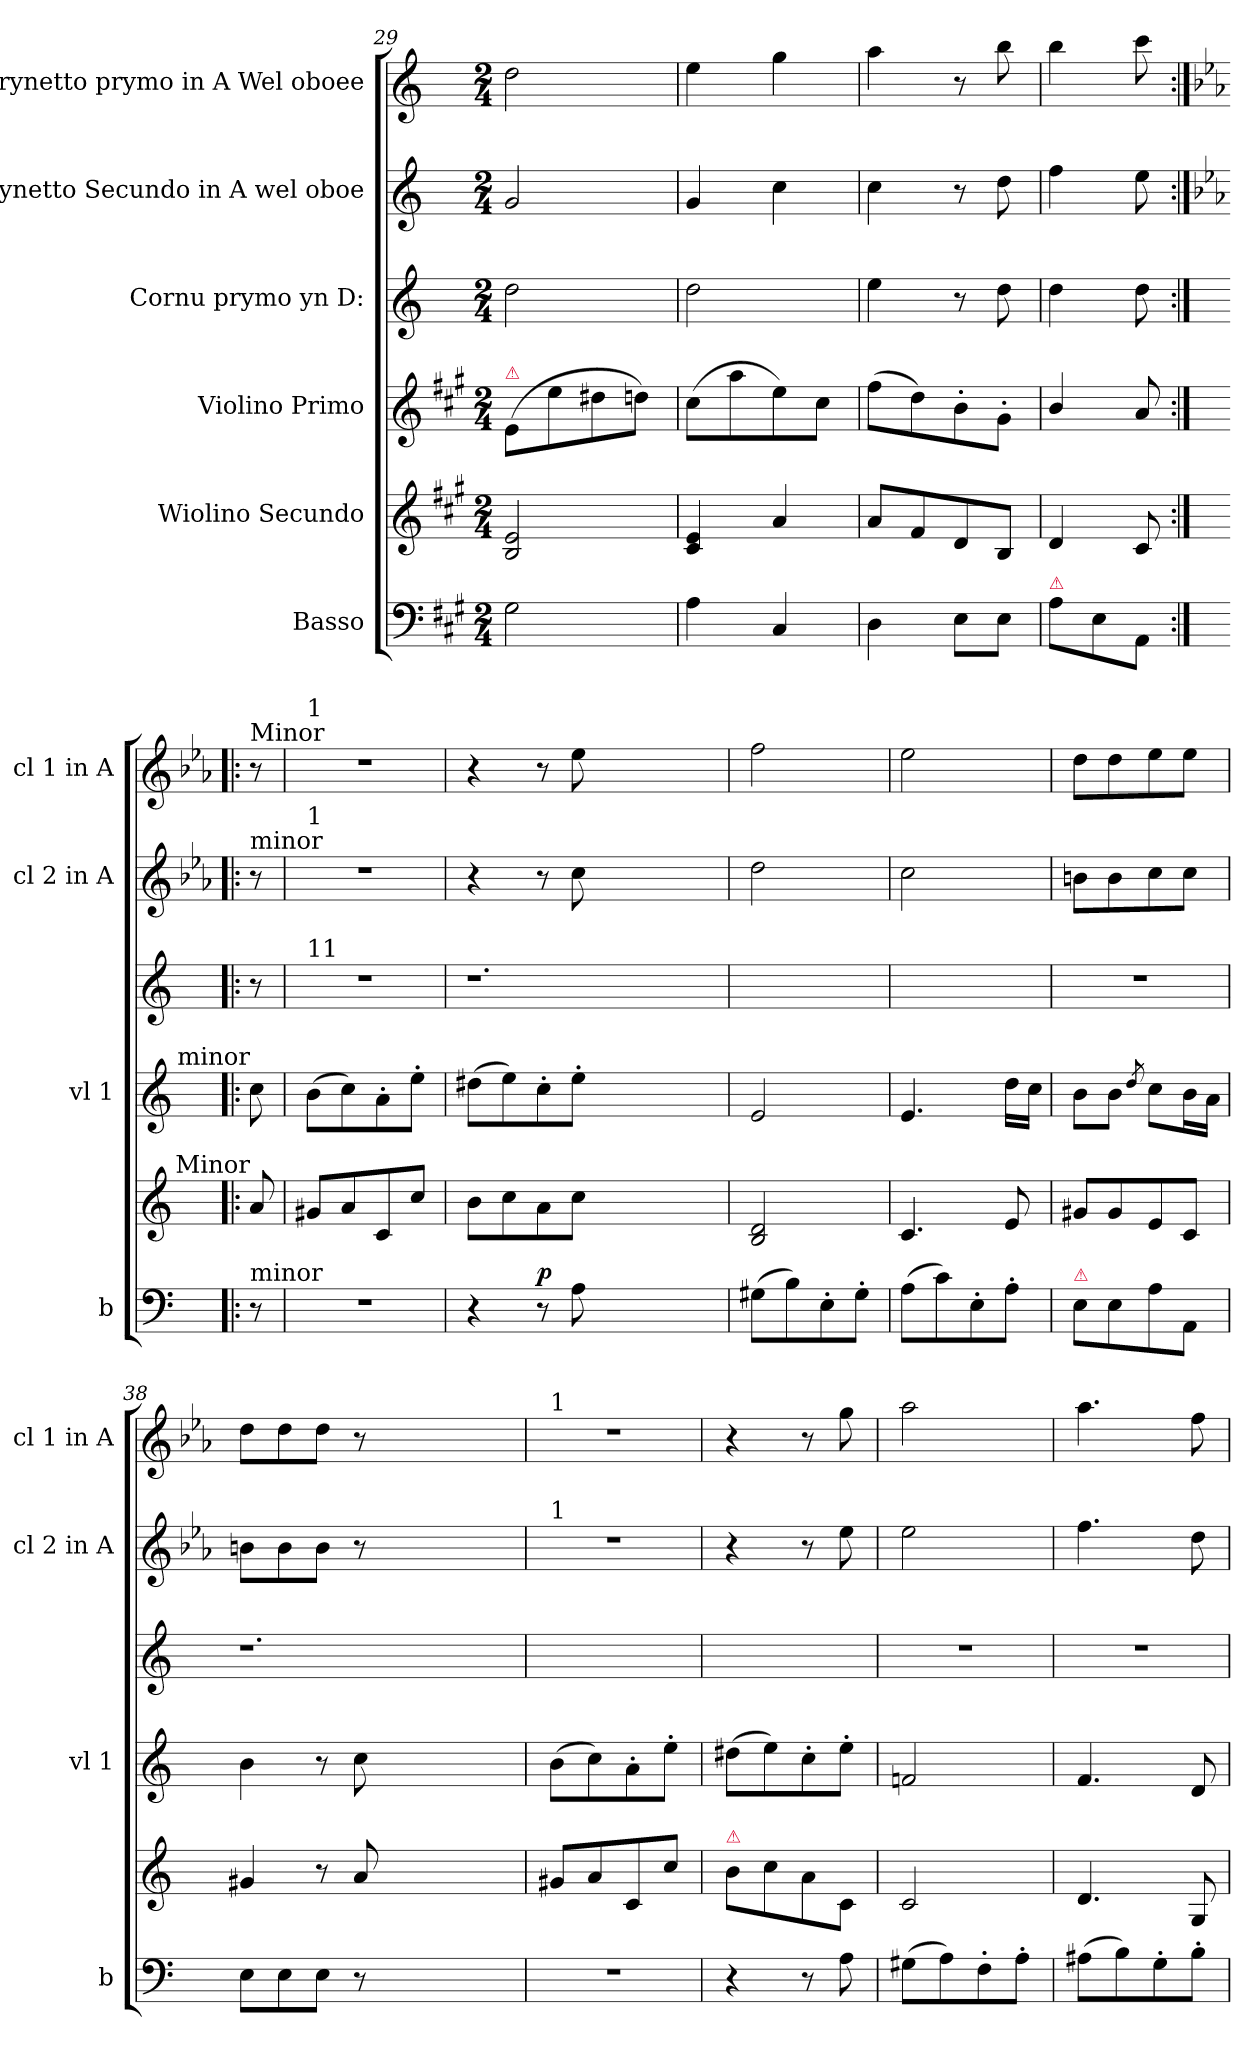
**kern	**dynam	**kern	**kern	**kern	**kern	**kern
*part6	*part6	*part5	*part4	*part3	*part2	*part1
*staff6	*staff6	*staff5	*staff4	*staff3	*staff2	*staff1
*I"Basso	*	*I"Wiolino Secundo	*I"Violino Primo	*I"Cornu prymo yn D:	*I"Clarynetto Secundo in A wel oboe	*I"Clarynetto prymo in A Wel oboee
*I'b	*	*	*I'vl 1	*	*I'cl 2 in A	*I'cl 1 in A
*clefF4	*	*clefG2	*clefG2	*clefG2	*clefG2	*clefG2
*	*	*	*	*ITrd6c10	*ITrd2c3	*ITrd2c3
*k[f#c#g#]	*	*k[f#c#g#]	*k[f#c#g#]	*k[f#c#]	*k[f#c#g#]	*k[f#c#g#]
*A:	*	*A:	*A:	*	*A:	*A:
*M2/4	*	*M2/4	*M2/4	*M2/4	*M2/4	*M2/4
=29	=29	=29	=29	=29	=29	=29
!	!	!	!LO:TX:a:color=crimson:t=⚠	!	!	!
2G#\	.	2B/ 2e/	(8e/L	2e\	2e/	2b\
.	.	.	8ee\	.	.	.
.	.	.	8dd#X\	.	.	.
.	.	.	8ddn\J)	.	.	.
=30	=30	=30	=30	=30	=30	=30
4A\	.	4c#/ 4e/	(8cc#\L	2e\	4e/	4cc#\
.	.	.	8aa\	.	.	.
4C#/	.	4a/	8ee\)	.	4a\	4ee\
.	.	.	8cc#\J	.	.	.
=31	=31	=31	=31	=31	=31	=31
4D\	.	8a/L	(8ff#\L	4f#\	4a\	4ff#\
.	.	8f#/	8dd\)	.	.	.
8E\L	.	8d/	8b'\	8r	8r	8r
8E\J	.	8B/J	8g#'\J	8e\	8b\	8gg#\
=32	=32	=32	=32	=32	=32	=32
!LO:TX:a:color=crimson:t=⚠	!	!	!	!	!	!
8A\L	.	4d/	4b/	4e\	4dd\	4gg#\
8E\	.	.	.	.	.	.
8AA/J	.	8c#/	8a/	8e\	8cc#\	8aa\
=:|!|:	=:|!|:	=:|!|:	=:|!|:	=:|!|:	=:|!|:	=:|!|:
*k[]	*	*k[]	*k[]	*k[f#c#]	*k[]	*k[]
!	!	!	!	!	!	!LO:TX:a:t=Minor
!	!	!	!	!	!LO:TX:a:t=minor	!
!	!	!	!LO:TX:a:rj:t=minor	!	!	!
!	!	!LO:TX:a:rj:t=Minor	!	!	!	!
!LO:TX:a:t=minor	!	!	!	!	!	!
8r	.	8a/	8cc\	8r	8r	8r
=33	=33	=33	=33	=33	=33	=33
!	!	!	!	!	!	!LO:TX:a:t=1
!	!	!	!	!	!LO:TX:a:t=1	!
!	!	!	!	!LO:TX:a:t=11	!	!
2r	.	8g#X/L	(8b\L	2r	2r	2r
.	.	8a/	8cc\)	.	.	.
.	.	8c/	8a'\	.	.	.
.	.	8cc/J	8ee'\J	.	.	.
=34	=34	=34	=34	=34	=34	=34
4r	.	8b\L	(8dd#X\L	1.r	4r	4r
.	.	8cc\	8ee\)	.	.	.
!	!LO:DY:a	!	!	!	!	!
8r	p.	8a\	8cc'\	.	8r	8r
8A\	.	8cc\J	8ee'\J	.	8a\	8cc\
1ryy	.	1ryy	1ryy	.	1ryy	1ryy
=35	=35	=35	=35	=35	=35	=35
(8G#X\L	.	2B/ 2d/	2e/	2ryy	2b\	2dd\
8B\)	.	.	.	.	.	.
8E'\	.	.	.	.	.	.
8G#'\J	.	.	.	.	.	.
=36	=36	=36	=36	=36	=36	=36
(8A\L	.	4.c/	4.e/	2ryy	2a\	2cc\
8c\)	.	.	.	.	.	.
8E'\	.	.	.	.	.	.
8A'\J	.	8e/	16dd\LL	.	.	.
.	.	.	16cc\JJ	.	.	.
=37	=37	=37	=37	=37	=37	=37
!LO:TX:a:color=crimson:t=⚠	!	!	!	!	!	!
8E\L	.	8g#X/L	8b\L	2r	8g#X\L	8b\L
8E\	.	8g#/	8b\J	.	8g#\	8b\
.	.	.	8qdd/	.	.	.
8A\	.	8e/	8cc\L	.	8a\	8cc\
8AA/J	.	8c/J	16b\L	.	8a\J	8cc\J
.	.	.	16a\JJ	.	.	.
=38	=38	=38	=38	=38	=38	=38
8E\L	.	4g#X/	4b\	1.r	8g#X\L	8b\L
8E\	.	.	.	.	8g#\	8b\
8E\J	.	8r	8r	.	8g#\J	8b\J
8r	.	8a/	8cc\	.	8r	8r
1ryy	.	1ryy	1ryy	.	1ryy	1ryy
=39	=39	=39	=39	=39	=39	=39
!	!	!	!	!	!	!LO:TX:a:t=1
!	!	!	!	!	!LO:TX:a:t=1	!
2r	.	8g#X/L	(8b\L	2ryy	2r	2r
.	.	8a/	8cc\)	.	.	.
.	.	8c/	8a'\	.	.	.
.	.	8cc/J	8ee'\J	.	.	.
=40	=40	=40	=40	=40	=40	=40
!	!	!LO:TX:a:color=crimson:t=⚠	!	!	!	!
4r	.	8b\L	(8dd#X\L	2ryy	4r	4r
.	.	8cc\	8ee\)	.	.	.
8r	.	8a\	8cc'\	.	8r	8r
8A\	.	8c/J	8ee'\J	.	8cc\	8ee\
=41	=41	=41	=41	=41	=41	=41
(8G#X\L	.	2c/	2fn/	2r	2cc\	2ff\
8A\)	.	.	.	.	.	.
8F'\	.	.	.	.	.	.
8A'\J	.	.	.	.	.	.
=42	=42	=42	=42	=42	=42	=42
(8A#X\L	.	4.d/	4.f/	2r	4.dd\	4.ff\
8B\)	.	.	.	.	.	.
8G'\	.	.	.	.	.	.
8B'\J	.	8G/	8d/	.	8b\	8dd\
=	=	=	=	=	=	=
*-	*-	*-	*-	*-	*-	*-
